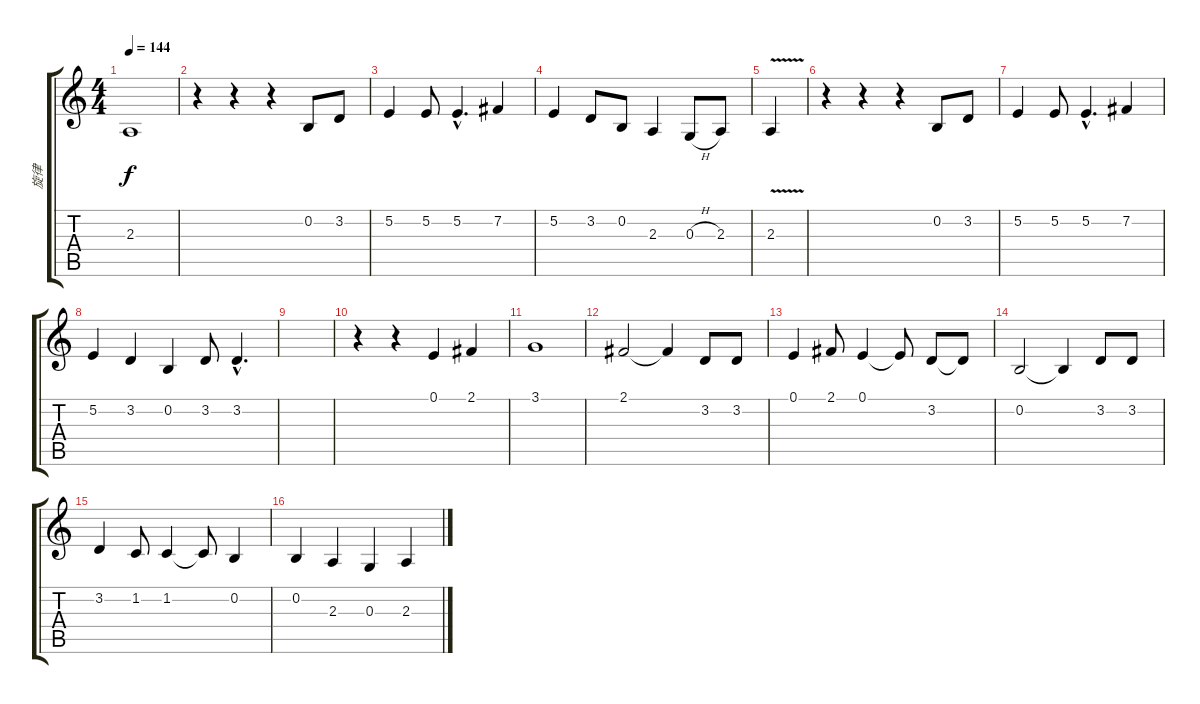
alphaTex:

\track ("旋律" "旋律") {instrument acousticgrandpiano}
\staff {score tabs}
\tuning (E4 B3 G3 D3 A2 E2) {hide}
\ts (4 4)
\tempo 144
\clef g2
\ks c
2.3{t}.1{dy f} |
r.4 r.4 r.4 0.2.8 3.2.8 |
5.2.4 5.2.8 5.2{hac}.4{d} 7.2.4 |
5.2.4 3.2.8 0.2.8 2.3.4 0.3{h}.8 2.3.8 |
2.3{v}.4 |
r.4 r.4 r.4 0.2.8 3.2.8 |
5.2.4 5.2.8 5.2{hac}.4{d} 7.2.4 |
5.2.4 3.2.4 0.2.4 3.2.8 3.2{hac}.4{d} |
|
r.4 r.4 0.1.4 2.1.4 |
3.1.1 |
2.1.2 2.1{t}.4 3.2.8 3.2.8 |
0.1.4 2.1.8 0.1.4 0.1{t}.8 3.2.8 3.2{t}.8 |
0.2.2 0.2{t}.4 3.2.8 3.2.8 |
3.2.4 1.2.8 1.2.4 1.2{t}.8 0.2.4 |
0.2.4 2.3.4 0.3.4 2.3.4
